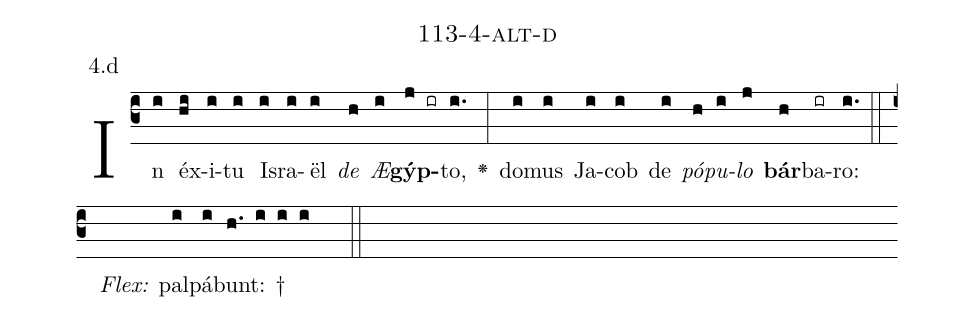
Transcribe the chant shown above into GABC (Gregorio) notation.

name: 113-4-alt-d;
annotation: 4.d;
%%
(c3)In(i) éx(hi)i(i)tu(i) Is(i)ra(i)ël(i) <i>de</i>(h) <i>Æ</i>(i)<b>gýp</b>(j ir)to,(i.) <v>\greheightstar</v>(:) do(i)mus(i) Ja(i)cob(i) de(i) <i>pó</i>(h)<i>pu</i>(i)<i>lo</i>(j) <b>bár</b>(h)ba(ir)ro:(i.) (::)
<i>Flex:</i>()  pal(i)pá(i)bunt: †(h. i i i  ::)

%E(i) u(h) o(i) u(j) a(h) e.(i.) (::)
